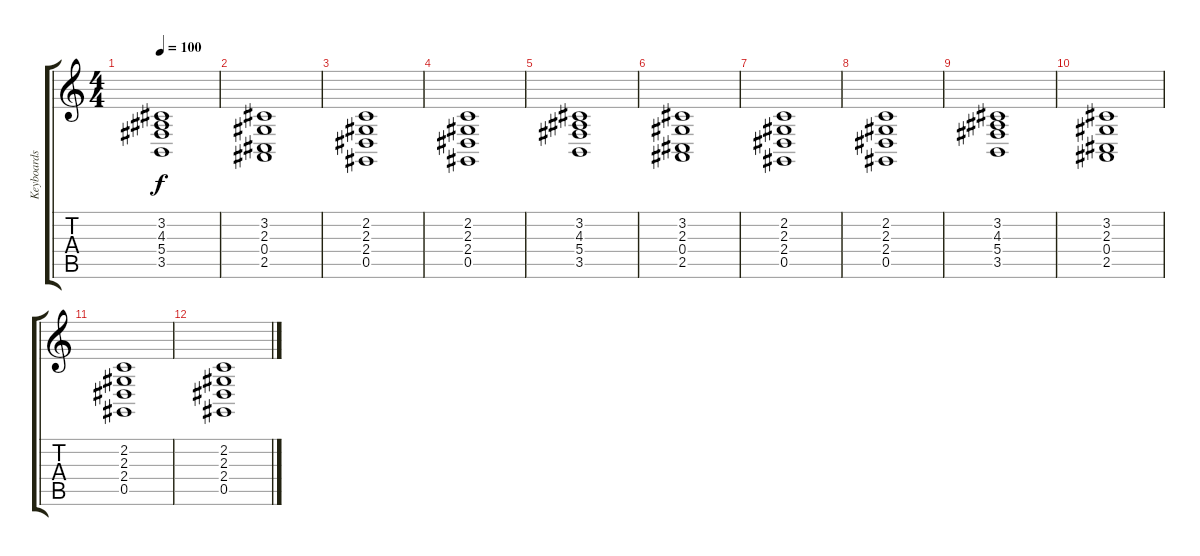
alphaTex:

\track ("Keyboards" "Keyboards") {instrument acousticgrandpiano}
\staff {score tabs}
\tuning (Eb4 Bb3 Gb3 Db3 Ab2 Eb2) {hide}
\ts (4 4)
\tempo 100
\clef g2
\ks c
(3.2 4.3 5.4 3.5).1{dy f} |
(3.2 2.3 0.4 2.5).1 |
(2.2 2.3 2.4 0.5).1 |
(2.2 2.3 2.4 0.5).1 |
(3.2 4.3 5.4 3.5).1 |
(3.2 2.3 0.4 2.5).1 |
(2.2 2.3 2.4 0.5).1 |
(2.2 2.3 2.4 0.5).1 |
(3.2 4.3 5.4 3.5).1 |
(3.2 2.3 0.4 2.5).1 |
(2.2 2.3 2.4 0.5).1 |
(2.2 2.3 2.4 0.5).1
